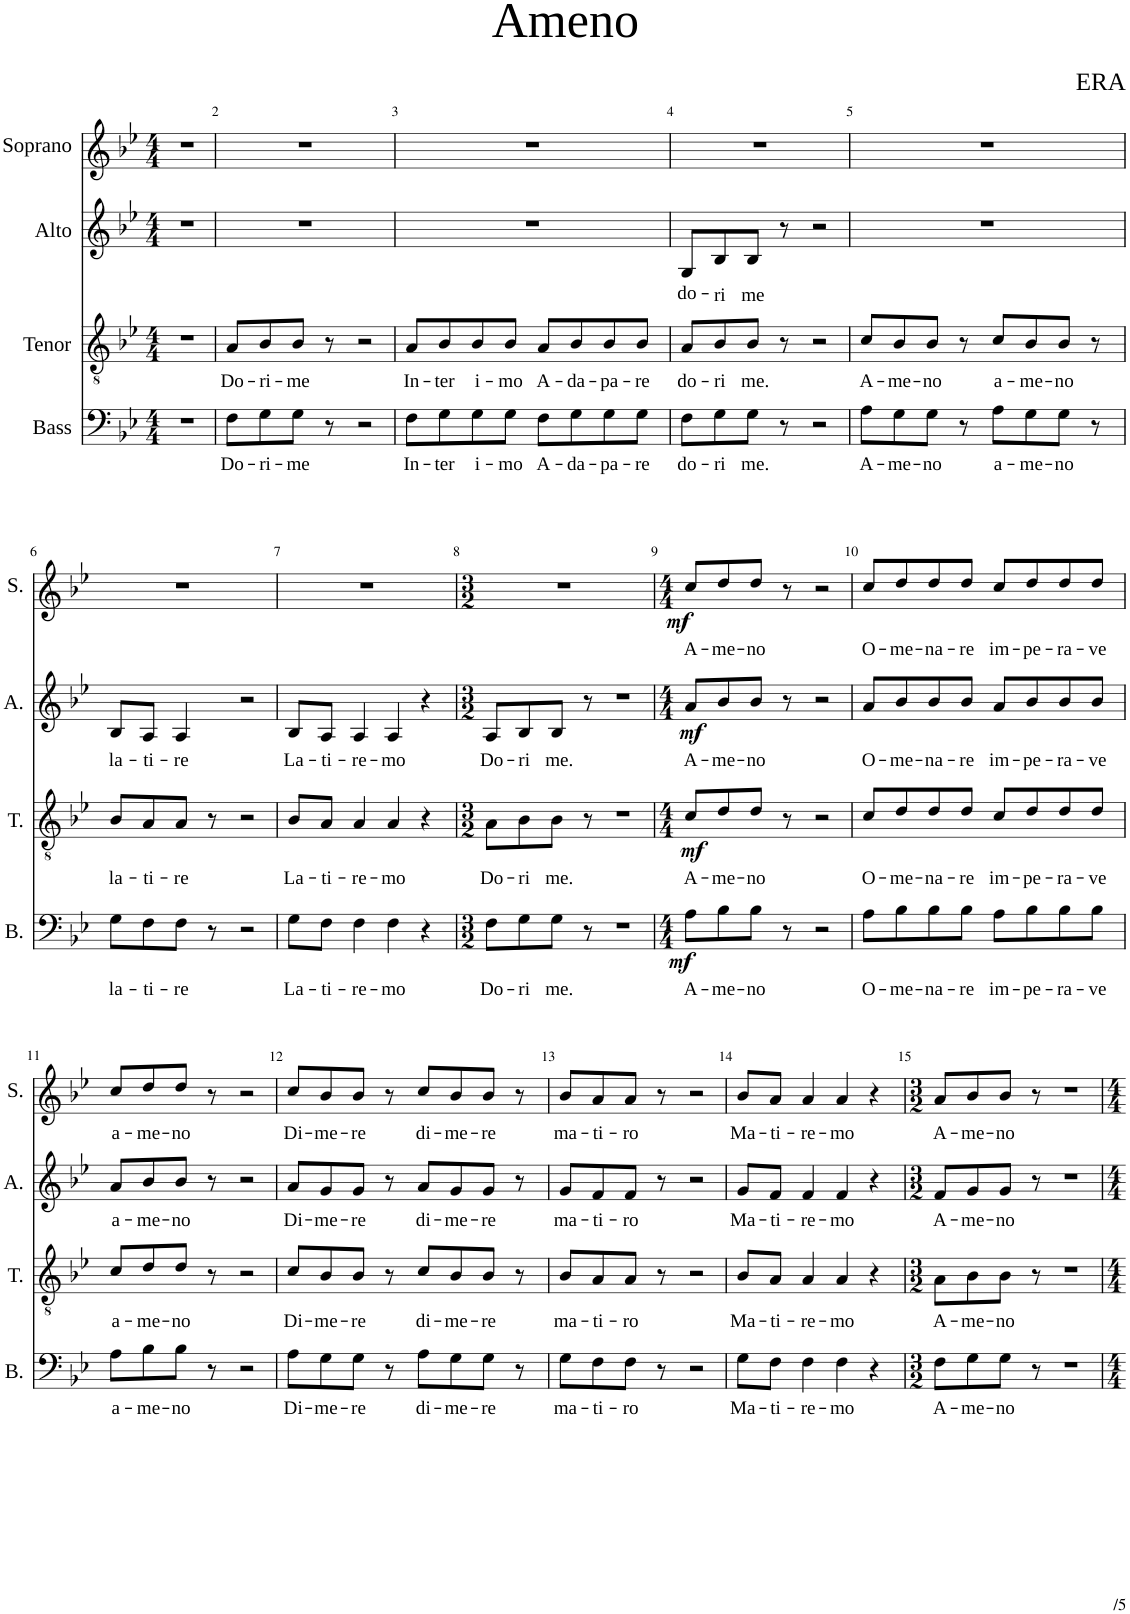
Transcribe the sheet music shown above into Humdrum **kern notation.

**kern	**text	**dynam	**kern	**text	**dynam	**kern	**text	**dynam	**kern	**text	**dynam
*part4	*part4	*part4	*part3	*part3	*part3	*part2	*part2	*part2	*part1	*part1	*part1
*staff4	*staff4	*staff4	*staff3	*staff3	*staff3	*staff2	*staff2	*staff2	*staff1	*staff1	*staff1
*I"Bass	*	*	*I"Tenor	*	*	*I"Alto	*	*	*I"Soprano	*	*
*I'B.	*	*	*I'T.	*	*	*I'A.	*	*	*I'S.	*	*
*clefF4	*	*	*clefGv2	*	*	*clefG2	*	*	*clefG2	*	*
*k[b-e-]	*	*	*k[b-e-]	*	*	*k[b-e-]	*	*	*k[b-e-]	*	*
*M4/4	*	*	*M4/4	*	*	*M4/4	*	*	*M4/4	*	*
=1	=1	=1	=1	=1	=1	=1	=1	=1	=1	=1	=1
1r	.	.	1r	.	.	1r	.	.	1r	.	.
=2	=2	=2	=2	=2	=2	=2	=2	=2	=2	=2	=2
!	!LO:LY:b	!	!	!LO:LY:b	!	!	!	!	!	!	!
8F\L	Do-	.	8A/L	Do-	.	1r	.	.	1r	.	.
!	!LO:LY:b	!	!	!LO:LY:b	!	!	!	!	!	!	!
8G\	-ri-	.	8B-/	-ri-	.	.	.	.	.	.	.
!	!LO:LY:b	!	!	!LO:LY:b	!	!	!	!	!	!	!
8G\J	-me	.	8B-/J	-me	.	.	.	.	.	.	.
8r	.	.	8r	.	.	.	.	.	.	.	.
2r	.	.	2r	.	.	.	.	.	.	.	.
=3	=3	=3	=3	=3	=3	=3	=3	=3	=3	=3	=3
!	!LO:LY:b	!	!	!LO:LY:b	!	!	!	!	!	!	!
8F\L	In-	.	8A/L	In-	.	1r	.	.	1r	.	.
!	!LO:LY:b	!	!	!LO:LY:b	!	!	!	!	!	!	!
8G\	-ter	.	8B-/	-ter	.	.	.	.	.	.	.
!	!LO:LY:b	!	!	!LO:LY:b	!	!	!	!	!	!	!
8G\	i-	.	8B-/	i-	.	.	.	.	.	.	.
!	!LO:LY:b	!	!	!LO:LY:b	!	!	!	!	!	!	!
8G\J	-mo	.	8B-/J	-mo	.	.	.	.	.	.	.
!	!LO:LY:b	!	!	!LO:LY:b	!	!	!	!	!	!	!
8F\L	A-	.	8A/L	A-	.	.	.	.	.	.	.
!	!LO:LY:b	!	!	!LO:LY:b	!	!	!	!	!	!	!
8G\	-da-	.	8B-/	-da-	.	.	.	.	.	.	.
!	!LO:LY:b	!	!	!LO:LY:b	!	!	!	!	!	!	!
8G\	-pa-	.	8B-/	-pa-	.	.	.	.	.	.	.
!	!LO:LY:b	!	!	!LO:LY:b	!	!	!	!	!	!	!
8G\J	-re	.	8B-/J	-re	.	.	.	.	.	.	.
=4	=4	=4	=4	=4	=4	=4	=4	=4	=4	=4	=4
!	!LO:LY:b	!	!	!LO:LY:b	!	!	!LO:LY:b	!	!	!	!
8F\L	do-	.	8A/L	do-	.	8B-/L	do-	.	1r	.	.
!	!LO:LY:b	!	!	!LO:LY:b	!	!	!LO:LY:b	!	!	!	!
8G\	-ri	.	8B-/	-ri	.	8B-/	-ri	.	.	.	.
!	!LO:LY:b	!	!	!LO:LY:b	!	!	!LO:LY:b	!	!	!	!
8G\J	me.	.	8B-/J	me.	.	8B-/J	me	.	.	.	.
8r	.	.	8r	.	.	8r	.	.	.	.	.
2r	.	.	2r	.	.	2r	.	.	.	.	.
=5	=5	=5	=5	=5	=5	=5	=5	=5	=5	=5	=5
!	!LO:LY:b	!	!	!LO:LY:b	!	!	!	!	!	!	!
8A\L	A-	.	8c/L	A-	.	1r	.	.	1r	.	.
!	!LO:LY:b	!	!	!LO:LY:b	!	!	!	!	!	!	!
8G\	-me-	.	8B-/	-me-	.	.	.	.	.	.	.
!	!LO:LY:b	!	!	!LO:LY:b	!	!	!	!	!	!	!
8G\J	-no	.	8B-/J	-no	.	.	.	.	.	.	.
8r	.	.	8r	.	.	.	.	.	.	.	.
!	!LO:LY:b	!	!	!LO:LY:b	!	!	!	!	!	!	!
8A\L	a-	.	8c/L	a-	.	.	.	.	.	.	.
!	!LO:LY:b	!	!	!LO:LY:b	!	!	!	!	!	!	!
8G\	-me-	.	8B-/	-me-	.	.	.	.	.	.	.
!	!LO:LY:b	!	!	!LO:LY:b	!	!	!	!	!	!	!
8G\J	-no	.	8B-/J	-no	.	.	.	.	.	.	.
8r	.	.	8r	.	.	.	.	.	.	.	.
!!LO:LB:g=z
=6	=6	=6	=6	=6	=6	=6	=6	=6	=6	=6	=6
!	!LO:LY:b	!	!	!LO:LY:b	!	!	!LO:LY:b	!	!	!	!
8G\L	la-	.	8B-/L	la-	.	8B-/L	la-	.	1r	.	.
!	!LO:LY:b	!	!	!LO:LY:b	!	!	!LO:LY:b	!	!	!	!
8F\	-ti-	.	8A/	-ti-	.	8A/J	-ti-	.	.	.	.
!	!LO:LY:b	!	!	!LO:LY:b	!	!	!LO:LY:b	!	!	!	!
8F\J	-re	.	8A/J	-re	.	4A/	-re	.	.	.	.
8r	.	.	8r	.	.	.	.	.	.	.	.
2r	.	.	2r	.	.	2r	.	.	.	.	.
=7	=7	=7	=7	=7	=7	=7	=7	=7	=7	=7	=7
!	!LO:LY:b	!	!	!LO:LY:b	!	!	!LO:LY:b	!	!	!	!
8G\L	La-	.	8B-/L	La-	.	8B-/L	La-	.	1r	.	.
!	!LO:LY:b	!	!	!LO:LY:b	!	!	!LO:LY:b	!	!	!	!
8F\J	-ti-	.	8A/J	-ti-	.	8A/J	-ti-	.	.	.	.
!	!LO:LY:b	!	!	!LO:LY:b	!	!	!LO:LY:b	!	!	!	!
4F\	-re-	.	4A/	-re-	.	4A/	-re-	.	.	.	.
!	!LO:LY:b	!	!	!LO:LY:b	!	!	!LO:LY:b	!	!	!	!
4F\	-mo	.	4A/	-mo	.	4A/	-mo	.	.	.	.
4r	.	.	4r	.	.	4r	.	.	.	.	.
=8	=8	=8	=8	=8	=8	=8	=8	=8	=8	=8	=8
*M3/2	*	*	*M3/2	*	*	*M3/2	*	*	*M3/2	*	*
!	!LO:LY:b	!	!	!LO:LY:b	!	!	!LO:LY:b	!	!	!	!
8F\L	Do-	.	8A\L	Do-	.	8A/L	Do-	.	1.r	.	.
!	!LO:LY:b	!	!	!LO:LY:b	!	!	!LO:LY:b	!	!	!	!
8G\	-ri	.	8B-\	-ri	.	8B-/	-ri	.	.	.	.
!	!LO:LY:b	!	!	!LO:LY:b	!	!	!LO:LY:b	!	!	!	!
8G\J	me.	.	8B-\J	me.	.	8B-/J	me.	.	.	.	.
8r	.	.	8r	.	.	8r	.	.	.	.	.
1r	.	.	1r	.	.	1r	.	.	.	.	.
=9	=9	=9	=9	=9	=9	=9	=9	=9	=9	=9	=9
*M4/4	*	*	*M4/4	*	*	*M4/4	*	*	*M4/4	*	*
!	!LO:LY:b	!LO:DY:b	!	!LO:LY:b	!LO:DY:b	!	!LO:LY:b	!LO:DY:b	!	!LO:LY:b	!LO:DY:b
8A\L	A-	mf	8c/L	A-	mf	8a/L	A-	mf	8cc/L	A-	mf
!	!LO:LY:b	!	!	!LO:LY:b	!	!	!LO:LY:b	!	!	!LO:LY:b	!
8B-\	-me-	.	8d/	-me-	.	8b-/	-me-	.	8dd/	-me-	.
!	!LO:LY:b	!	!	!LO:LY:b	!	!	!LO:LY:b	!	!	!LO:LY:b	!
8B-\J	-no	.	8d/J	-no	.	8b-/J	-no	.	8dd/J	-no	.
8r	.	.	8r	.	.	8r	.	.	8r	.	.
2r	.	.	2r	.	.	2r	.	.	2r	.	.
=10	=10	=10	=10	=10	=10	=10	=10	=10	=10	=10	=10
!	!LO:LY:b	!	!	!LO:LY:b	!	!	!LO:LY:b	!	!	!LO:LY:b	!
8A\L	O-	.	8c/L	O-	.	8a/L	O-	.	8cc/L	O-	.
!	!LO:LY:b	!	!	!LO:LY:b	!	!	!LO:LY:b	!	!	!LO:LY:b	!
8B-\	-me-	.	8d/	-me-	.	8b-/	-me-	.	8dd/	-me-	.
!	!LO:LY:b	!	!	!LO:LY:b	!	!	!LO:LY:b	!	!	!LO:LY:b	!
8B-\	-na-	.	8d/	-na-	.	8b-/	-na-	.	8dd/	-na-	.
!	!LO:LY:b	!	!	!LO:LY:b	!	!	!LO:LY:b	!	!	!LO:LY:b	!
8B-\J	-re	.	8d/J	-re	.	8b-/J	-re	.	8dd/J	-re	.
!	!LO:LY:b	!	!	!LO:LY:b	!	!	!LO:LY:b	!	!	!LO:LY:b	!
8A\L	im-	.	8c/L	im-	.	8a/L	im-	.	8cc/L	im-	.
!	!LO:LY:b	!	!	!LO:LY:b	!	!	!LO:LY:b	!	!	!LO:LY:b	!
8B-\	-pe-	.	8d/	-pe-	.	8b-/	-pe-	.	8dd/	-pe-	.
!	!LO:LY:b	!	!	!LO:LY:b	!	!	!LO:LY:b	!	!	!LO:LY:b	!
8B-\	-ra-	.	8d/	-ra-	.	8b-/	-ra-	.	8dd/	-ra-	.
!	!LO:LY:b	!	!	!LO:LY:b	!	!	!LO:LY:b	!	!	!LO:LY:b	!
8B-\J	-ve	.	8d/J	-ve	.	8b-/J	-ve	.	8dd/J	-ve	.
!!LO:LB:g=z
=11	=11	=11	=11	=11	=11	=11	=11	=11	=11	=11	=11
!	!LO:LY:b	!	!	!LO:LY:b	!	!	!LO:LY:b	!	!	!LO:LY:b	!
8A\L	a-	.	8c/L	a-	.	8a/L	a-	.	8cc/L	a-	.
!	!LO:LY:b	!	!	!LO:LY:b	!	!	!LO:LY:b	!	!	!LO:LY:b	!
8B-\	-me-	.	8d/	-me-	.	8b-/	-me-	.	8dd/	-me-	.
!	!LO:LY:b	!	!	!LO:LY:b	!	!	!LO:LY:b	!	!	!LO:LY:b	!
8B-\J	-no	.	8d/J	-no	.	8b-/J	-no	.	8dd/J	-no	.
8r	.	.	8r	.	.	8r	.	.	8r	.	.
2r	.	.	2r	.	.	2r	.	.	2r	.	.
=12	=12	=12	=12	=12	=12	=12	=12	=12	=12	=12	=12
!	!LO:LY:b	!	!	!LO:LY:b	!	!	!LO:LY:b	!	!	!LO:LY:b	!
8A\L	Di-	.	8c/L	Di-	.	8a/L	Di-	.	8cc/L	Di-	.
!	!LO:LY:b	!	!	!LO:LY:b	!	!	!LO:LY:b	!	!	!LO:LY:b	!
8G\	-me-	.	8B-/	-me-	.	8g/	-me-	.	8b-/	-me-	.
!	!LO:LY:b	!	!	!LO:LY:b	!	!	!LO:LY:b	!	!	!LO:LY:b	!
8G\J	-re	.	8B-/J	-re	.	8g/J	-re	.	8b-/J	-re	.
8r	.	.	8r	.	.	8r	.	.	8r	.	.
!	!LO:LY:b	!	!	!LO:LY:b	!	!	!LO:LY:b	!	!	!LO:LY:b	!
8A\L	di-	.	8c/L	di-	.	8a/L	di-	.	8cc/L	di-	.
!	!LO:LY:b	!	!	!LO:LY:b	!	!	!LO:LY:b	!	!	!LO:LY:b	!
8G\	-me-	.	8B-/	-me-	.	8g/	-me-	.	8b-/	-me-	.
!	!LO:LY:b	!	!	!LO:LY:b	!	!	!LO:LY:b	!	!	!LO:LY:b	!
8G\J	-re	.	8B-/J	-re	.	8g/J	-re	.	8b-/J	-re	.
8r	.	.	8r	.	.	8r	.	.	8r	.	.
=13	=13	=13	=13	=13	=13	=13	=13	=13	=13	=13	=13
!	!LO:LY:b	!	!	!LO:LY:b	!	!	!LO:LY:b	!	!	!LO:LY:b	!
8G\L	ma-	.	8B-/L	ma-	.	8g/L	ma-	.	8b-/L	ma-	.
!	!LO:LY:b	!	!	!LO:LY:b	!	!	!LO:LY:b	!	!	!LO:LY:b	!
8F\	-ti-	.	8A/	-ti-	.	8f/	-ti-	.	8a/	-ti-	.
!	!LO:LY:b	!	!	!LO:LY:b	!	!	!LO:LY:b	!	!	!LO:LY:b	!
8F\J	-ro	.	8A/J	-ro	.	8f/J	-ro	.	8a/J	-ro	.
8r	.	.	8r	.	.	8r	.	.	8r	.	.
2r	.	.	2r	.	.	2r	.	.	2r	.	.
=14	=14	=14	=14	=14	=14	=14	=14	=14	=14	=14	=14
!	!LO:LY:b	!	!	!LO:LY:b	!	!	!LO:LY:b	!	!	!LO:LY:b	!
8G\L	Ma-	.	8B-/L	Ma-	.	8g/L	Ma-	.	8b-/L	Ma-	.
!	!LO:LY:b	!	!	!LO:LY:b	!	!	!LO:LY:b	!	!	!LO:LY:b	!
8F\J	-ti-	.	8A/J	-ti-	.	8f/J	-ti-	.	8a/J	-ti-	.
!	!LO:LY:b	!	!	!LO:LY:b	!	!	!LO:LY:b	!	!	!LO:LY:b	!
4F\	-re-	.	4A/	-re-	.	4f/	-re-	.	4a/	-re-	.
!	!LO:LY:b	!	!	!LO:LY:b	!	!	!LO:LY:b	!	!	!LO:LY:b	!
4F\	-mo	.	4A/	-mo	.	4f/	-mo	.	4a/	-mo	.
4r	.	.	4r	.	.	4r	.	.	4r	.	.
=15	=15	=15	=15	=15	=15	=15	=15	=15	=15	=15	=15
*M3/2	*	*	*M3/2	*	*	*M3/2	*	*	*M3/2	*	*
!	!LO:LY:b	!	!	!LO:LY:b	!	!	!LO:LY:b	!	!	!LO:LY:b	!
8F\L	A-	.	8A\L	A-	.	8f/L	A-	.	8a/L	A-	.
!	!LO:LY:b	!	!	!LO:LY:b	!	!	!LO:LY:b	!	!	!LO:LY:b	!
8G\	-me-	.	8B-\	-me-	.	8g/	-me-	.	8b-/	-me-	.
!	!LO:LY:b	!	!	!LO:LY:b	!	!	!LO:LY:b	!	!	!LO:LY:b	!
8G\J	-no	.	8B-\J	-no	.	8g/J	-no	.	8b-/J	-no	.
8r	.	.	8r	.	.	8r	.	.	8r	.	.
1r	.	.	1r	.	.	1r	.	.	1r	.	.
=	=	=	=	=	=	=	=	=	=	=	=
*-	*-	*-	*-	*-	*-	*-	*-	*-	*-	*-	*-
